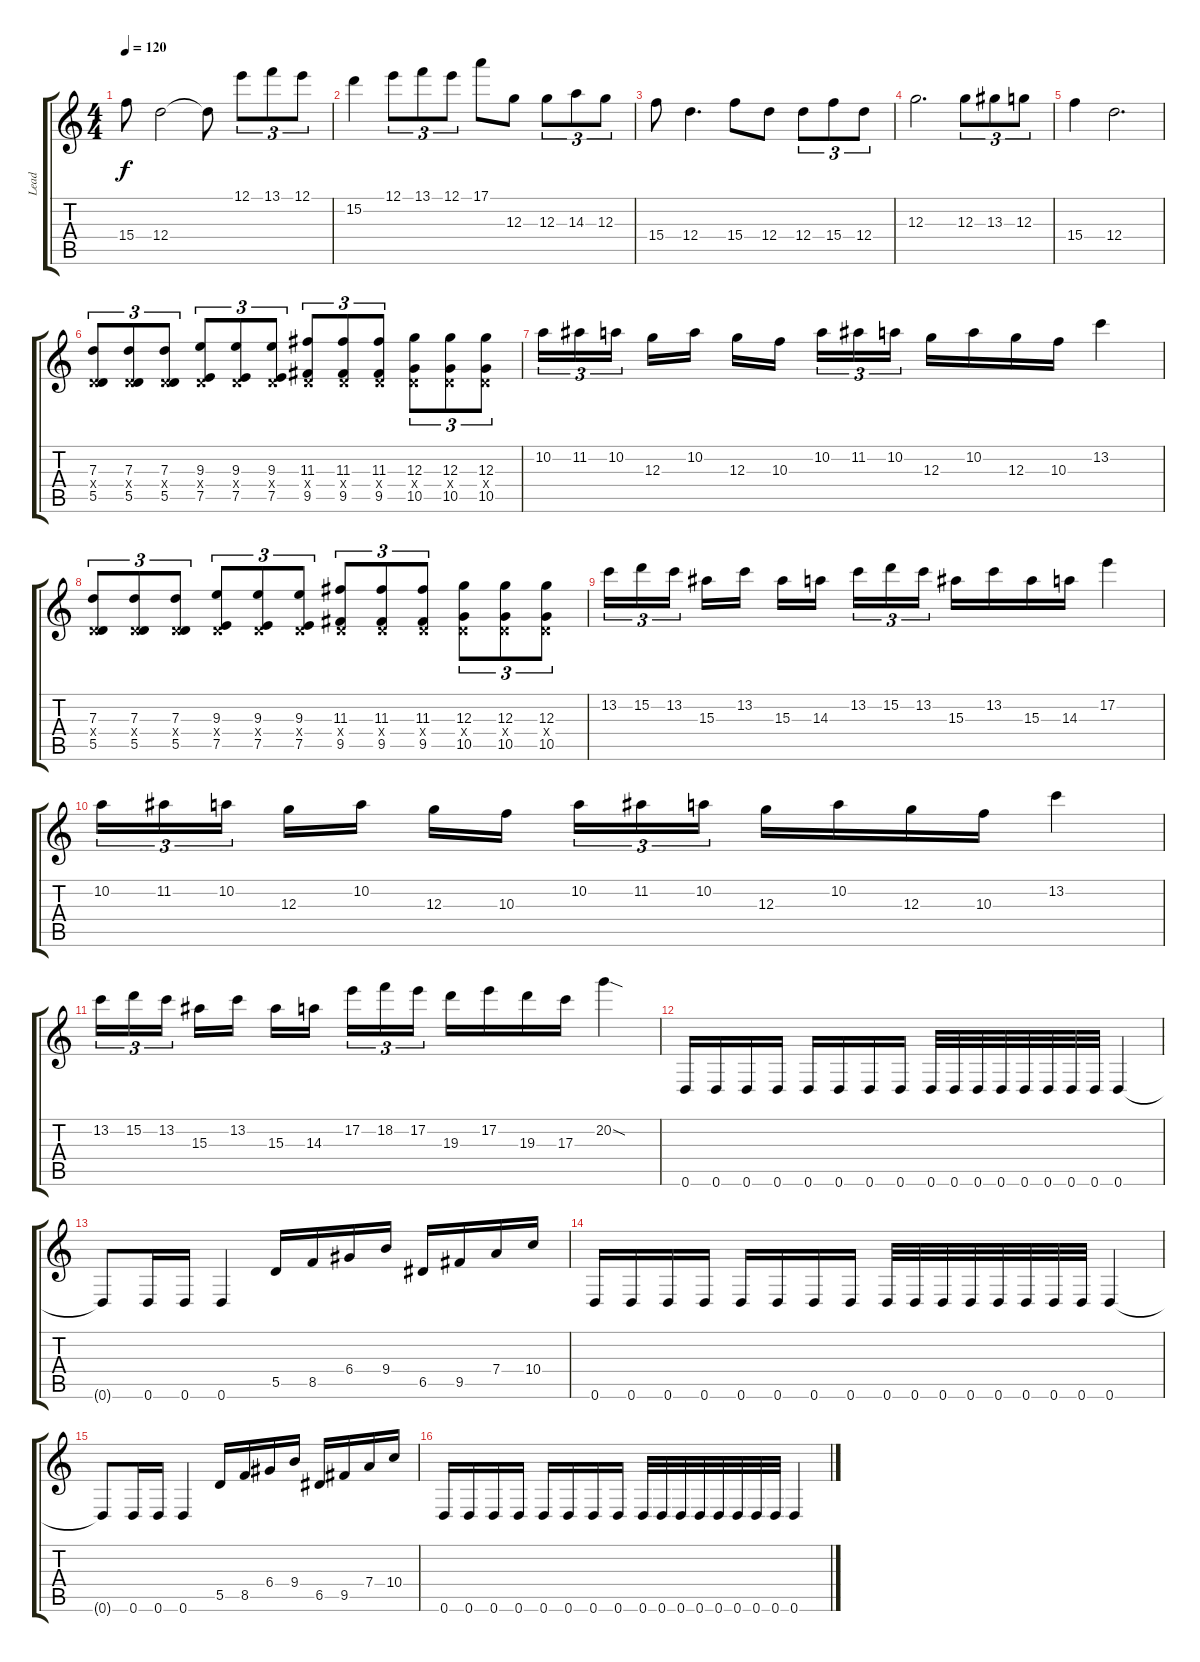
\track ("Lead" "Lead") {instrument distortionguitar}
\staff {score tabs}
\tuning (E4 B3 G3 D3 A2 D2) {hide}
\ts (4 4)
\tempo 120
\clef g2
\ks c
15.4.8{dy f} 12.4.2 12.4{t}.8 12.1.8{tu (3 2)} 13.1.8{tu (3 2)} 12.1.8{tu (3 2)} |
15.2.4 12.1.8{tu (3 2)} 13.1.8{tu (3 2)} 12.1.8{tu (3 2)} 17.1.8 12.3.8 12.3.8{tu (3 2)} 14.3.8{tu (3 2)} 12.3.8{tu (3 2)} |
15.4.8 12.4.4{d} 15.4.8 12.4.8 12.4.8{tu (3 2)} 15.4.8{tu (3 2)} 12.4.8{tu (3 2)} |
12.3.2{d} 12.3.8{tu (3 2)} 13.3.8{tu (3 2)} 12.3.8{tu (3 2)} |
15.4.4 12.4.2{d} |
(7.3 0.4{x} 5.5).8{tu (3 2)} (7.3 0.4{x} 5.5).8{tu (3 2)} (7.3 0.4{x} 5.5).8{tu (3 2)} (9.3 0.4{x} 7.5).8{tu (3 2)} (9.3 0.4{x} 7.5).8{tu (3 2)} (9.3 0.4{x} 7.5).8{tu (3 2)} (11.3 0.4{x} 9.5).8{tu (3 2)} (11.3 0.4{x} 9.5).8{tu (3 2)} (11.3 0.4{x} 9.5).8{tu (3 2)} (12.3 0.4{x} 10.5).8{tu (3 2)} (12.3 0.4{x} 10.5).8{tu (3 2)} (12.3 0.4{x} 10.5).8{tu (3 2)} |
10.2.16{tu (3 2)} 11.2.16{tu (3 2)} 10.2.16{tu (3 2) beam splitsecondary} 12.3.16 10.2.16 12.3.16 10.3.16{beam splitsecondary} 10.2.16{tu (3 2)} 11.2.16{tu (3 2)} 10.2.16{tu (3 2)} 12.3.16 10.2.16 12.3.16 10.3.16 13.2.4 |
(7.3 0.4{x} 5.5).8{tu (3 2)} (7.3 0.4{x} 5.5).8{tu (3 2)} (7.3 0.4{x} 5.5).8{tu (3 2)} (9.3 0.4{x} 7.5).8{tu (3 2)} (9.3 0.4{x} 7.5).8{tu (3 2)} (9.3 0.4{x} 7.5).8{tu (3 2)} (11.3 0.4{x} 9.5).8{tu (3 2)} (11.3 0.4{x} 9.5).8{tu (3 2)} (11.3 0.4{x} 9.5).8{tu (3 2)} (12.3 0.4{x} 10.5).8{tu (3 2)} (12.3 0.4{x} 10.5).8{tu (3 2)} (12.3 0.4{x} 10.5).8{tu (3 2)} |
13.2.16{tu (3 2)} 15.2.16{tu (3 2)} 13.2.16{tu (3 2) beam splitsecondary} 15.3.16 13.2.16 15.3.16 14.3.16{beam splitsecondary} 13.2.16{tu (3 2)} 15.2.16{tu (3 2)} 13.2.16{tu (3 2)} 15.3.16 13.2.16 15.3.16 14.3.16 17.2.4 |
10.2.16{tu (3 2)} 11.2.16{tu (3 2)} 10.2.16{tu (3 2) beam splitsecondary} 12.3.16 10.2.16 12.3.16 10.3.16{beam splitsecondary} 10.2.16{tu (3 2)} 11.2.16{tu (3 2)} 10.2.16{tu (3 2)} 12.3.16 10.2.16 12.3.16 10.3.16 13.2.4 |
13.2.16{tu (3 2)} 15.2.16{tu (3 2)} 13.2.16{tu (3 2) beam splitsecondary} 15.3.16 13.2.16 15.3.16 14.3.16{beam splitsecondary} 17.2.16{tu (3 2)} 18.2.16{tu (3 2)} 17.2.16{tu (3 2)} 19.3.16 17.2.16 19.3.16 17.3.16 20.2{sod}.4 |
0.6.16 0.6.16 0.6.16 0.6.16 0.6.16 0.6.16 0.6.16 0.6.16 0.6.32 0.6.32 0.6.32 0.6.32 0.6.32 0.6.32 0.6.32 0.6.32 0.6.4 |
0.6{t}.8 0.6.16 0.6.16 0.6.4 5.5.16 8.5.16 6.4.16 9.4.16 6.5.16 9.5.16 7.4.16 10.4.16 |
0.6.16 0.6.16 0.6.16 0.6.16 0.6.16 0.6.16 0.6.16 0.6.16 0.6.32 0.6.32 0.6.32 0.6.32 0.6.32 0.6.32 0.6.32 0.6.32 0.6.4 |
0.6{t}.8 0.6.16 0.6.16 0.6.4 5.5.16 8.5.16 6.4.16 9.4.16 6.5.16 9.5.16 7.4.16 10.4.16 |
0.6.16 0.6.16 0.6.16 0.6.16 0.6.16 0.6.16 0.6.16 0.6.16 0.6.32 0.6.32 0.6.32 0.6.32 0.6.32 0.6.32 0.6.32 0.6.32 0.6.4
